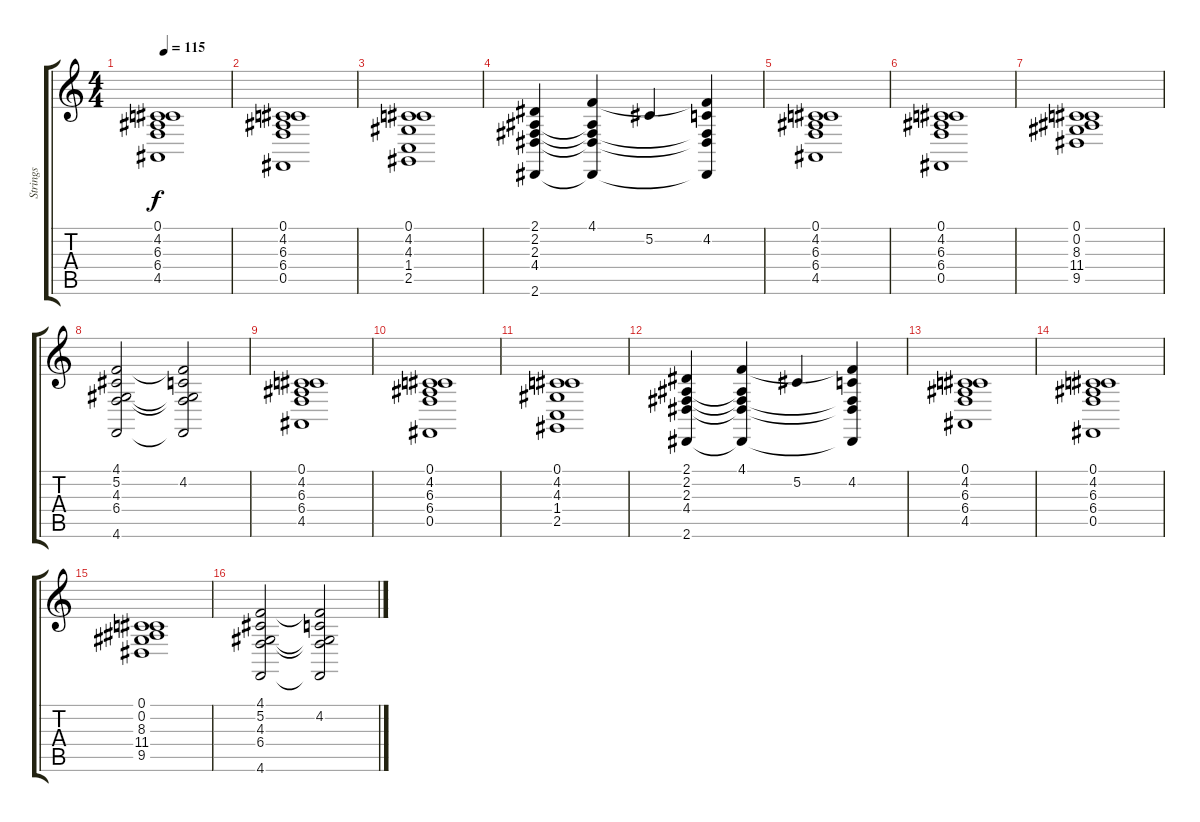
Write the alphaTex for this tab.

\track ("Strings" "Strings") {instrument stringensemble2}
\staff {score tabs}
\tuning (Db4 Ab3 E3 B2 Gb2 Db2) {hide}
\ts (4 4)
\tempo 115
\clef g2
\ks c
(0.1 4.2 6.3 6.4 4.5).1{dy f} |
(0.1 4.2 6.3 6.4 0.5).1 |
(0.1 4.2 4.3 1.4 2.5).1 |
(2.1 2.2 2.3 4.4 2.6).4 (4.1 2.2{t} 2.3{t} 4.4{t} 2.6{t}).4 5.2.4 (4.1{t} 4.2 2.3{t} 4.4{t} 2.6{t}).4 |
(0.1 4.2 6.3 6.4 4.5).1 |
(0.1 4.2 6.3 6.4 0.5).1 |
(0.1 0.2 8.3 11.4 9.5).1 |
(4.1 5.2 4.3 6.4 4.6).2 (4.1{t} 4.2 4.3{t} 6.4{t} 4.6{t}).2 |
(0.1 4.2 6.3 6.4 4.5).1 |
(0.1 4.2 6.3 6.4 0.5).1 |
(0.1 4.2 4.3 1.4 2.5).1 |
(2.1 2.2 2.3 4.4 2.6).4 (4.1 2.2{t} 2.3{t} 4.4{t} 2.6{t}).4 5.2.4 (4.1{t} 4.2 2.3{t} 4.4{t} 2.6{t}).4 |
(0.1 4.2 6.3 6.4 4.5).1 |
(0.1 4.2 6.3 6.4 0.5).1 |
(0.1 0.2 8.3 11.4 9.5).1 |
(4.1 5.2 4.3 6.4 4.6).2 (4.1{t} 4.2 4.3{t} 6.4{t} 4.6{t}).2
